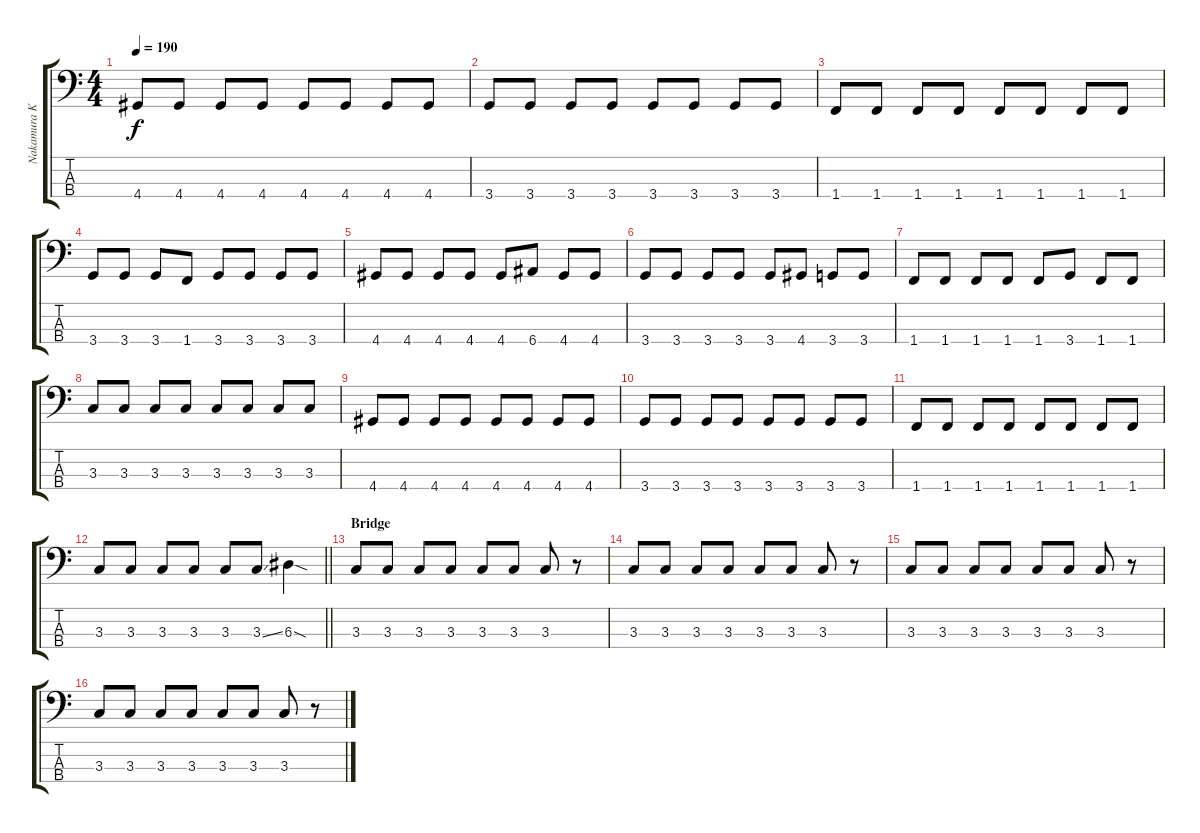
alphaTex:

\track ("Nakamura Kazuhiko" "Nakamura K") {instrument electricbassfinger}
\staff {score tabs}
\tuning (G2 D2 A1 E1) {hide}
\ts (4 4)
\tempo 190
\clef f4
\ks c
4.4.8{dy f} 4.4.8 4.4.8 4.4.8 4.4.8 4.4.8 4.4.8 4.4.8 |
3.4.8 3.4.8 3.4.8 3.4.8 3.4.8 3.4.8 3.4.8 3.4.8 |
1.4.8 1.4.8 1.4.8 1.4.8 1.4.8 1.4.8 1.4.8 1.4.8 |
3.4.8 3.4.8 3.4.8 1.4.8 3.4.8 3.4.8 3.4.8 3.4.8 |
4.4.8 4.4.8 4.4.8 4.4.8 4.4.8 6.4.8 4.4.8 4.4.8 |
3.4.8 3.4.8 3.4.8 3.4.8 3.4.8 4.4.8 3.4.8 3.4.8 |
1.4.8 1.4.8 1.4.8 1.4.8 1.4.8 3.4.8 1.4.8 1.4.8 |
3.3.8 3.3.8 3.3.8 3.3.8 3.3.8 3.3.8 3.3.8 3.3.8 |
4.4.8 4.4.8 4.4.8 4.4.8 4.4.8 4.4.8 4.4.8 4.4.8 |
3.4.8 3.4.8 3.4.8 3.4.8 3.4.8 3.4.8 3.4.8 3.4.8 |
1.4.8 1.4.8 1.4.8 1.4.8 1.4.8 1.4.8 1.4.8 1.4.8 |
\barLineRight lightlight
3.3.8 3.3.8 3.3.8 3.3.8 3.3.8 3.3{ss}.8 6.3{sod}.4 |
\section ("" "Bridge")
3.3.8 3.3.8 3.3.8 3.3.8 3.3.8 3.3.8 3.3.8 r.8 |
3.3.8 3.3.8 3.3.8 3.3.8 3.3.8 3.3.8 3.3.8 r.8 |
3.3.8 3.3.8 3.3.8 3.3.8 3.3.8 3.3.8 3.3.8 r.8 |
3.3.8 3.3.8 3.3.8 3.3.8 3.3.8 3.3.8 3.3.8 r.8
